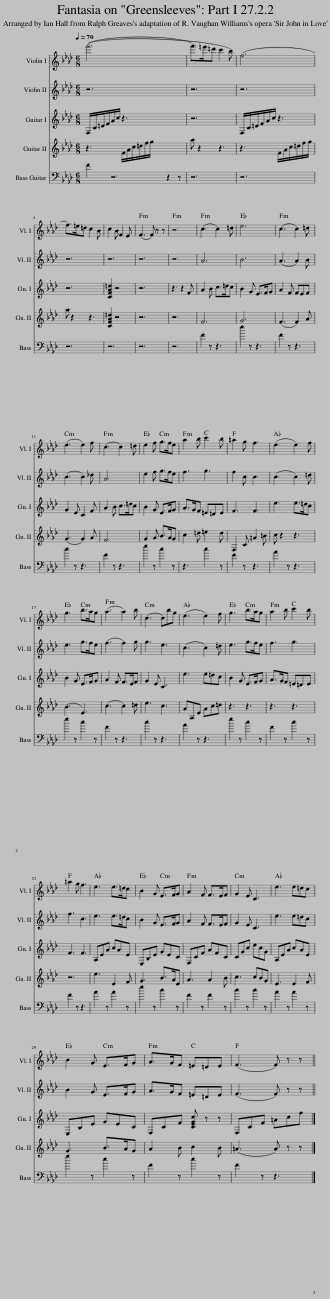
X:1
%%score 1 2 3 4 5
L:1/8
Q:1/4=70
M:6/8
I:linebreak $
K:Fmin
V:1 treble
V:2 treble
V:3 treble transpose=-12
V:4 treble
V:5 bass
V:1
 ((f'6 x5 | f'>)=e'=d' c'2 b) | (f6 |$ f>)=e=d c2 B | c2 B F2 E | %5
 (F3 F) z z | z6 | (c3 c2) =d | e6 | (c3 c2) =d |$ %10
 (e3 e2) f | (c3 c2) =d | e2 f g>fe | a2 b c'2 b | =a2 g f3 | %15
 (e3 e2) f |$ g3 b>ag | (a3 a2) b | (c3 c)bg | (e3 e2) f | %20
 g3 b>ag | a2 b c'2 b |$ =a2 g f3 | e3 e>=dc | B2 G E>FG | %25
 A2 F F>EF | G2 E C3 | e3 e=dc |$ B2 G E>FG | A>GF =E=DE | %30
 (F3 F) z z || %31
V:2
 z6 x5 | z6 | z6 |$ z6 | z6 | %5
 z6 | z6 | A6 | B6 | (A3 A2) B |$ %10
 (c3 c2) _d | A6 | e2 f g>fe | f3 g3 | f2 c c3 | %15
 (c3 c2) =d |$ e3 g>fe | (f3 f2) g | g3 e3 | (c3 c2) =d | %20
 e3 g>fe | f3 g3 |$ f3 c3 | e3 e>=dc | B2 G E>FG | %25
 A2 F F>EF | G2 E C3 | e3 e=dc |$ B2 G E>FG | A>GF =E=DE | %30
 (F3 F) z z || %31
V:3
 F,/C/=D/F/A/c/ z3 x5 | z6 | F,/C/=D/F/A/c/ z3 |$ z6 | [CFA=d]2 z4 | %5
 z6 | z3 z2 F | A2 B c>=dc | B2 G E>FG | A2 F FEF |$ %10
 G2 E C2 F | A2 B c>=dc | B2 G E>FG | A>GF =E=DE | F3 F3 | %15
 e3 e>=dc |$ B2 G E>FG | A2 F F>EF | G2 E C3 | e3 e=dc | %20
 B2 G E>FG | A>GF =E=DE |$ F3 F3 | A,EA cAE | E,B,E GEC | %25
 F,CF AFC | CGc ecG | A,EA cAE |$ E,B,E GEC | F,CF [CEGc] z z | %30
 F,CF =Acf || %31
V:4
 z3 F/A/c/=d/f/g/ x5 | a z2 z3 | z3 F/A/c/=d/f/g/ |$ a z2 z3 | [CFA=d]2 z4 | %5
 z6 | z6 | F6 | G6 | (F3 F2) A |$ %10
 (G3 G2) A | F6 | G2 A B>AG | c2 =d =e2 d | F,2 C =A2 =B | %15
 c z2 z3 |$ (B3 E3) | (c3 c2) =d | e3 c3 | AA,E Ac=d | %20
 z3 z3 | z3 z3 |$ z6 | e3 E2 F | G3 B>AE | %25
 A3 A2 B | c3 cBG | E3 E2 F |$ G3 B>AG | A2 B c2 B | %30
 (=A3 A) z z || %31
V:5
 F2 z6 z2 z | z6 | z6 |$ z6 | z6 | %5
 z6 | z6 | F2 z z3 | e2 z z3 | F2 z z3 |$ %10
 c2 z z3 | F2 z z3 | e2 z c2 z | z3 c2 z | F2 z z3 | %15
 A2 z z3 |$ e2 z c2 z | F2 z z3 | c2 z z3 | A2 z z3 | %20
 e2 z c2 z | F2 z c2 z |$ F2 z z3 | A2 z A2 z | e2 z c2 z | %25
 F2 z F2 z | c2 z c2 z | A2 z A2 z |$ e2 z c2 z | F2 z c2 z | %30
 F2 z z3 || %31
